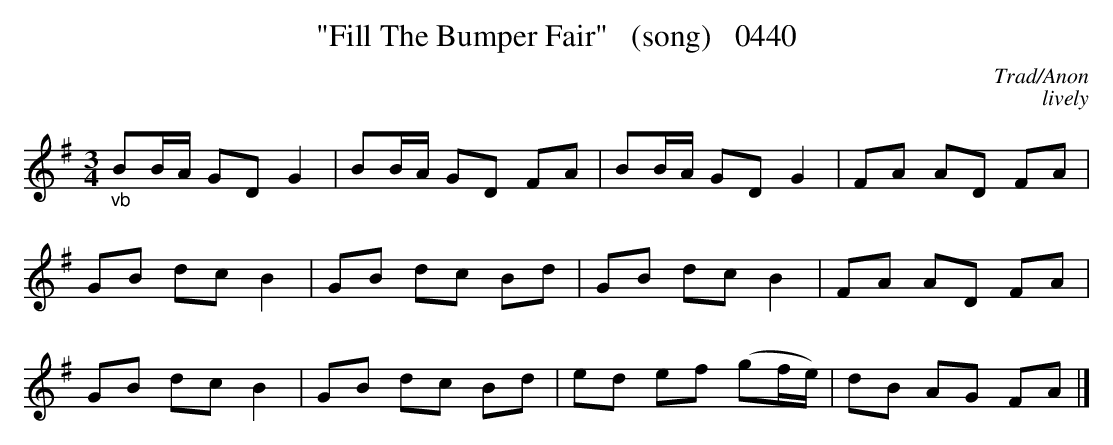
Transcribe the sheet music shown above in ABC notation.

X:1
T:"Fill The Bumper Fair"   (song)   0440
C:Trad/Anon
C:lively
M:3/4
L:1/8
K:G
"_vb"BB/2A/2 GD G2|BB/2A/2 GD FA|BB/2A/2 GD G2|FA AD FA|
GB dc B2|GB dc Bd|GB dc B2|FA AD FA|
GB dc B2|GB dc Bd|ed ef (gf/2e/2)|dB AG FA|]
